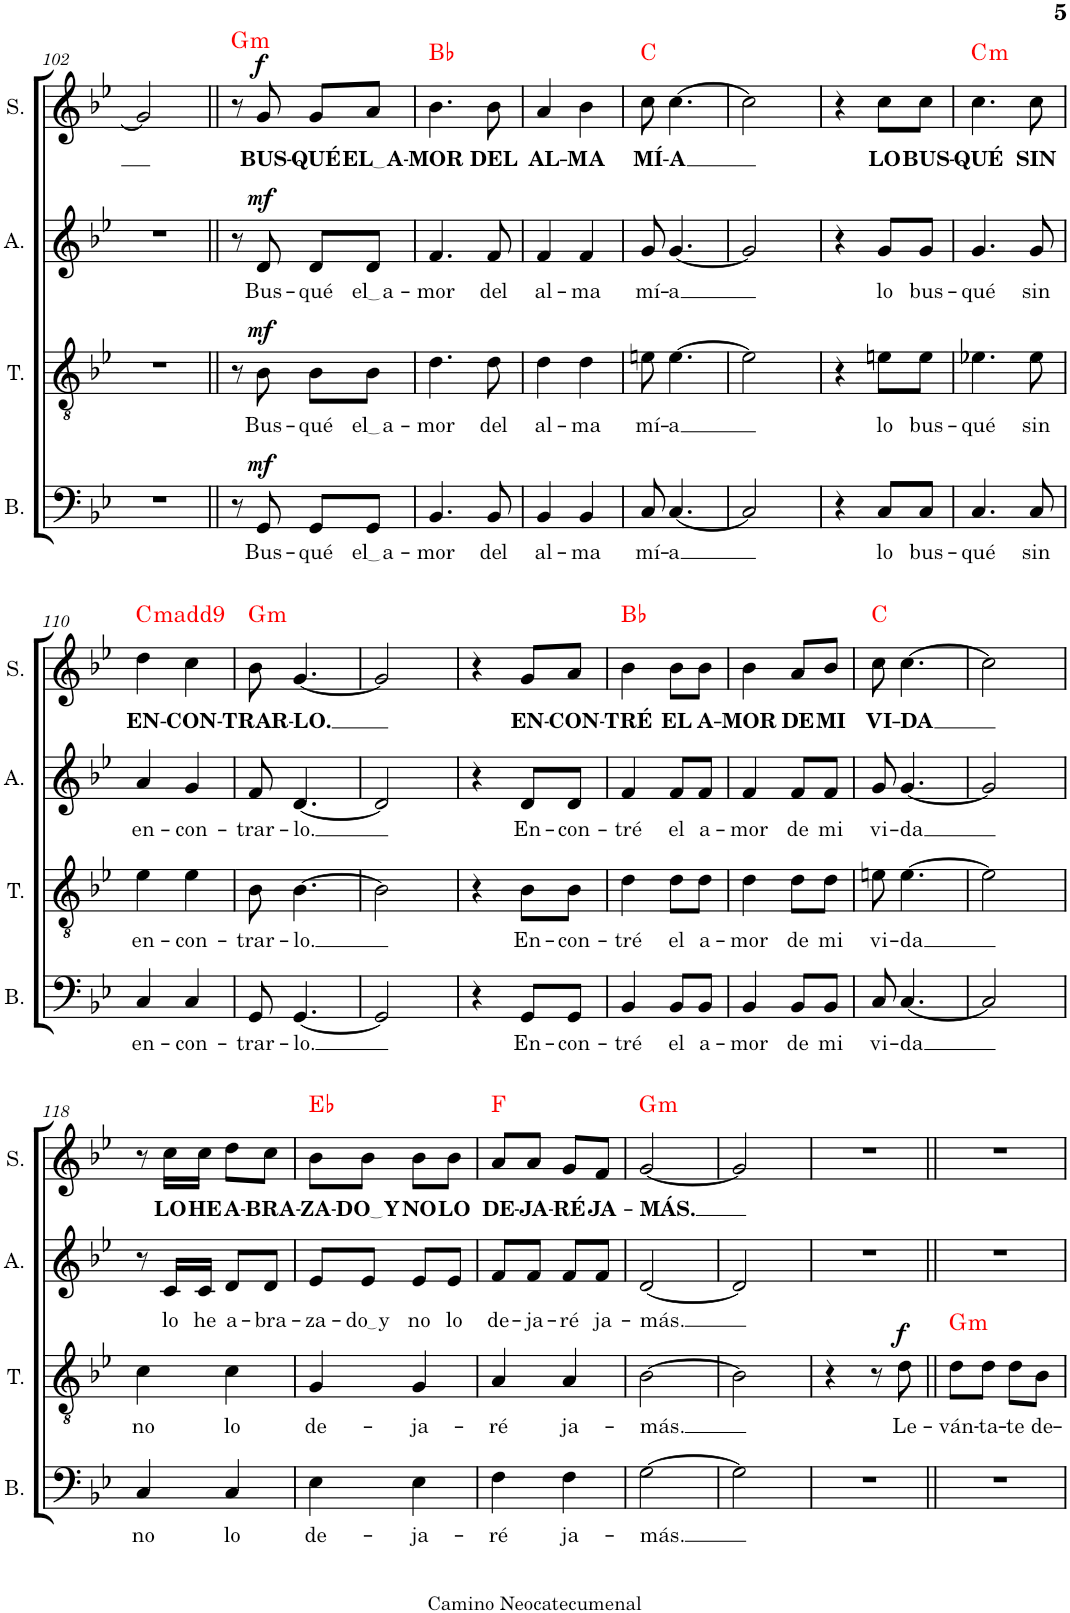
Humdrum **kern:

**kern	**text	**dynam	**harte	**kern	**kern	**text	**dynam	**kern	**text	**dynam	**kern	**text	**dynam	**harte	**kern	**text	**dynam	**kern	**text	**dynam	**kern	**text	**dynam	**harte
*part8	*part8	*part8	*part8	*part7	*part6	*part6	*part6	*part5	*part5	*part5	*part4	*part4	*part4	*part4	*part3	*part3	*part3	*part2	*part2	*part2	*part1	*part1	*part1	*part1
*staff8	*staff8	*staff8	*	*staff7	*staff6	*staff6	*staff6	*staff5	*staff5	*staff5	*staff4	*staff4	*staff4	*	*staff3	*staff3	*staff3	*staff2	*staff2	*staff2	*staff1	*staff1	*staff1	*
*I"Melodía	*	*	*	*I"Guitarra clásica	*I"Bajo	*	*	*I"Tenor	*	*	*I"Tenor	*	*	*	*I"Alto	*	*	*I"Soprano	*	*	*I"Soprano	*	*	*
*I'M.	*	*	*	*I'Guit.	*I'B.	*	*	*I'T.	*	*	*I'T.	*	*	*	*I'A.	*	*	*I'S.	*	*	*I'S.	*	*	*
!!LO:PB:g=z
*clefG2	*	*	*	*clefGv2	*clefF4	*	*	*clefGv2	*	*	*clefGv2	*	*	*	*clefG2	*	*	*clefG2	*	*	*clefG2	*	*	*
*	*	*	*	*	*	*	*	*Trd4c7	*	*	*	*	*	*	*	*	*	*	*	*	*	*	*	*
*k[b-e-]	*	*	*	*k[b-e-]	*k[b-e-]	*	*	*k[b-e-]	*	*	*k[b-e-]	*	*	*	*k[b-e-]	*	*	*k[b-e-]	*	*	*k[b-e-]	*	*	*
*M2/4	*	*	*	*M2/4	*M2/4	*	*	*M2/4	*	*	*M2/4	*	*	*	*M2/4	*	*	*M2/4	*	*	*M2/4	*	*	*
=102	=102	=102	=102	=102	=102	=102	=102	=102	=102	=102	=102	=102	=102	=102	=102	=102	=102	=102	=102	=102	=102	=102	=102	=102
2g]	.	.	.	8GG/ 8D/ 8G/ 8B-/ 8d/ 8g/L	2r	.	.	2r	.	.	2r	.	.	.	2r	.	.	2g]	.	.	2g/]	.	.	.
.	.	.	.	8GG/ 8D/ 8G/ 8B-/ 8d/ 8g/J	.	.	.	.	.	.	.	.	.	.	.	.	.	.	.	.	.	.	.	.
.	.	.	.	16GG/ 16D/ 16G/ 16B-/ 16d/ 16g/LL	.	.	.	.	.	.	.	.	.	.	.	.	.	.	.	.	.	.	.	.
.	.	.	.	16GG/ 16D/ 16G/ 16B-/ 16d/ 16g/J	.	.	.	.	.	.	.	.	.	.	.	.	.	.	.	.	.	.	.	.
.	.	.	.	16GG/ 16D/ 16G/ 16B-/ 16d/ 16g/L	.	.	.	.	.	.	.	.	.	.	.	.	.	.	.	.	.	.	.	.
.	.	.	.	16GG/ 16D/ 16G/ 16B-/ 16d/ 16g/JJ	.	.	.	.	.	.	.	.	.	.	.	.	.	.	.	.	.	.	.	.
=103||	=103||	=103||	=103||	=103||	=103||	=103||	=103||	=103||	=103||	=103||	=103||	=103||	=103||	=103||	=103||	=103||	=103||	=103||	=103||	=103||	=103||	=103||	=103||	=103||
!	!	!	!LO:H:kt=m	!	!	!	!	!	!	!	!	!	!	!	!	!	!	!	!	!	!	!	!	!LO:H:kt=m
8r	.	.	G:min	8GG/ 8D/ 8G/ 8B-/ 8d/ 8g/L	8r	.	.	8r	.	.	8r	.	.	.	8r	.	.	8r	.	.	8r	.	.	G:min
!	!	!LO:DY:b	!	!	!	!LO:LY:b	!LO:DY:a	!	!	!LO:DY:b	!	!LO:LY:b	!LO:DY:a	!	!	!LO:LY:b	!LO:DY:a	!	!	!LO:DY:b	!	!LO:LY:b	!LO:DY:a	!
8g	BUS-	f	.	8GG/ 8D/ 8G/ 8B-/ 8d/ 8g/J	8GG/	Bus-	mf	8B-	Bus-	mf	8B-\	Bus-	mf	.	8d/	Bus-	mf	8g	BUS-	f	8g/	BUS-	f	.
!	!	!	!	!	!	!LO:LY:b	!	!	!	!	!	!LO:LY:b	!	!	!	!LO:LY:b	!	!	!	!	!	!LO:LY:b	!	!
8g/L	-QUÉ	.	.	16GG/ 16D/ 16G/ 16B-/ 16d/ 16g/LL	8GG/L	-qué	.	8B-\L	-qué	.	8B-\L	-qué	.	.	8d/L	-qué	.	8g/L	-QUÉ	.	8g/L	-QUÉ	.	.
.	.	.	.	16GG/ 16D/ 16G/ 16B-/ 16d/ 16g/J	.	.	.	.	.	.	.	.	.	.	.	.	.	.	.	.	.	.	.	.
!	!	!	!	!	!	!LO:LY:b	!	!	!	!	!	!LO:LY:b	!	!	!	!LO:LY:b	!	!	!	!	!	!LO:LY:b	!	!
8a/J	EL A	.	.	16GG/ 16D/ 16G/ 16B-/ 16d/ 16g/L	8GG/J	el a	.	8B-\J	el a	.	8B-\J	el a	.	.	8d/J	el a	.	8a/J	EL A	.	8a/J	EL A	.	.
.	.	.	.	16GG/ 16D/ 16G/ 16B-/ 16d/ 16g/JJ	.	.	.	.	.	.	.	.	.	.	.	.	.	.	.	.	.	.	.	.
=104	=104	=104	=104	=104	=104	=104	=104	=104	=104	=104	=104	=104	=104	=104	=104	=104	=104	=104	=104	=104	=104	=104	=104	=104
!	!	!	!	!	!	!LO:LY:b	!	!	!	!	!	!LO:LY:b	!	!	!	!LO:LY:b	!	!	!	!	!	!LO:LY:b	!	!
4.b-	-MOR	.	Bb:maj	8BB-\ 8D\ 8F\ 8B-\ 8d\ 8b-\L	4.BB-/	-mor	.	4.d	-mor	.	4.d\	-mor	.	.	4.f/	-mor	.	4.b-	-MOR	.	4.b-\	-MOR	.	Bb:maj
.	.	.	.	8BB-\ 8D\ 8F\ 8B-\ 8d\ 8b-\J	.	.	.	.	.	.	.	.	.	.	.	.	.	.	.	.	.	.	.	.
.	.	.	.	16BB-\ 16D\ 16F\ 16B-\ 16d\ 16b-\LL	.	.	.	.	.	.	.	.	.	.	.	.	.	.	.	.	.	.	.	.
.	.	.	.	16BB-\ 16D\ 16F\ 16B-\ 16d\ 16b-\J	.	.	.	.	.	.	.	.	.	.	.	.	.	.	.	.	.	.	.	.
!	!	!	!	!	!	!LO:LY:b	!	!	!	!	!	!LO:LY:b	!	!	!	!LO:LY:b	!	!	!	!	!	!LO:LY:b	!	!
8b-	DEL	.	.	16BB-\ 16D\ 16F\ 16B-\ 16d\ 16b-\L	8BB-/	del	.	8d	del	.	8d\	del	.	.	8f/	del	.	8b-	DEL	.	8b-\	DEL	.	.
.	.	.	.	16BB-\ 16D\ 16F\ 16B-\ 16d\ 16b-\JJ	.	.	.	.	.	.	.	.	.	.	.	.	.	.	.	.	.	.	.	.
=105	=105	=105	=105	=105	=105	=105	=105	=105	=105	=105	=105	=105	=105	=105	=105	=105	=105	=105	=105	=105	=105	=105	=105	=105
!	!	!	!	!	!	!LO:LY:b	!	!	!	!	!	!LO:LY:b	!	!	!	!LO:LY:b	!	!	!	!	!	!LO:LY:b	!	!
4a	AL-	.	.	8BB-\ 8D\ 8F\ 8B-\ 8d\ 8b-\L	4BB-/	al-	.	4d	al-	.	4d\	al-	.	.	4f/	al-	.	4a	AL-	.	4a/	AL-	.	.
.	.	.	.	8BB-\ 8D\ 8F\ 8B-\ 8d\ 8b-\J	.	.	.	.	.	.	.	.	.	.	.	.	.	.	.	.	.	.	.	.
!	!	!	!	!	!	!LO:LY:b	!	!	!	!	!	!LO:LY:b	!	!	!	!LO:LY:b	!	!	!	!	!	!LO:LY:b	!	!
4b-	-MA	.	.	16BB-\ 16D\ 16F\ 16B-\ 16d\ 16b-\LL	4BB-/	-ma	.	4d	-ma	.	4d\	-ma	.	.	4f/	-ma	.	4b-	-MA	.	4b-\	-MA	.	.
.	.	.	.	16BB-\ 16D\ 16F\ 16B-\ 16d\ 16b-\J	.	.	.	.	.	.	.	.	.	.	.	.	.	.	.	.	.	.	.	.
.	.	.	.	16BB-\ 16D\ 16F\ 16B-\ 16d\ 16b-\L	.	.	.	.	.	.	.	.	.	.	.	.	.	.	.	.	.	.	.	.
.	.	.	.	16BB-\ 16D\ 16F\ 16B-\ 16d\ 16b-\JJ	.	.	.	.	.	.	.	.	.	.	.	.	.	.	.	.	.	.	.	.
=106	=106	=106	=106	=106	=106	=106	=106	=106	=106	=106	=106	=106	=106	=106	=106	=106	=106	=106	=106	=106	=106	=106	=106	=106
!	!	!	!	!	!	!LO:LY:b	!	!	!	!	!	!LO:LY:b	!	!	!	!LO:LY:b	!	!	!	!	!	!LO:LY:b	!	!
8cc	MÍ-	.	C:maj	8C/ 8G/ 8c/ 8en/ 8g/L	8C/	mí-	.	8en	mí-	.	8en\	mí-	.	.	8g/	mí-	.	8cc	MÍ-	.	8cc\	MÍ-	.	C:maj
!	!	!	!	!	!	!LO:LY:b	!	!	!	!	!	!LO:LY:b	!	!	!	!LO:LY:b	!	!	!	!	!	!LO:LY:b	!	!
[4.cc	-A	.	.	8C/ 8G/ 8c/ 8e/ 8g/J	[4.C/	-a	.	[4.e	-a	.	[4.e\	-a	.	.	[4.g/	-a	.	[4.cc	-A	.	[4.cc\	-A	.	.
.	.	.	.	16C/ 16G/ 16c/ 16e/ 16g/LL	.	.	.	.	.	.	.	.	.	.	.	.	.	.	.	.	.	.	.	.
.	.	.	.	16C/ 16G/ 16c/ 16e/ 16g/J	.	.	.	.	.	.	.	.	.	.	.	.	.	.	.	.	.	.	.	.
.	.	.	.	16C/ 16G/ 16c/ 16e/ 16g/L	.	.	.	.	.	.	.	.	.	.	.	.	.	.	.	.	.	.	.	.
.	.	.	.	16C/ 16G/ 16c/ 16e/ 16g/JJ	.	.	.	.	.	.	.	.	.	.	.	.	.	.	.	.	.	.	.	.
=107	=107	=107	=107	=107	=107	=107	=107	=107	=107	=107	=107	=107	=107	=107	=107	=107	=107	=107	=107	=107	=107	=107	=107	=107
2cc]	.	.	.	8C/ 8G/ 8c/ 8en/ 8g/L	2C/]	.	.	2e]	.	.	2e\]	.	.	.	2g/]	.	.	2cc]	.	.	2cc\]	.	.	.
.	.	.	.	8C/ 8G/ 8c/ 8e/ 8g/J	.	.	.	.	.	.	.	.	.	.	.	.	.	.	.	.	.	.	.	.
.	.	.	.	16C/ 16G/ 16c/ 16e/ 16g/LL	.	.	.	.	.	.	.	.	.	.	.	.	.	.	.	.	.	.	.	.
.	.	.	.	16C/ 16G/ 16c/ 16e/ 16g/J	.	.	.	.	.	.	.	.	.	.	.	.	.	.	.	.	.	.	.	.
.	.	.	.	16C/ 16G/ 16c/ 16e/ 16g/L	.	.	.	.	.	.	.	.	.	.	.	.	.	.	.	.	.	.	.	.
.	.	.	.	16C/ 16G/ 16c/ 16e/ 16g/JJ	.	.	.	.	.	.	.	.	.	.	.	.	.	.	.	.	.	.	.	.
=108	=108	=108	=108	=108	=108	=108	=108	=108	=108	=108	=108	=108	=108	=108	=108	=108	=108	=108	=108	=108	=108	=108	=108	=108
4r	.	.	.	8C/ 8G/ 8c/ 8en/ 8g/L	4r	.	.	4r	.	.	4r	.	.	.	4r	.	.	4r	.	.	4r	.	.	.
.	.	.	.	8C/ 8G/ 8c/ 8e/ 8g/J	.	.	.	.	.	.	.	.	.	.	.	.	.	.	.	.	.	.	.	.
!	!	!	!	!	!	!LO:LY:b	!	!	!	!	!	!LO:LY:b	!	!	!	!LO:LY:b	!	!	!	!	!	!LO:LY:b	!	!
8cc\L	LO	.	.	16C/ 16G/ 16c/ 16e/ 16g/LL	8C/L	lo	.	8en\L	lo	.	8en\L	lo	.	.	8g/L	lo	.	8cc\L	LO	.	8cc\L	LO	.	.
.	.	.	.	16C/ 16G/ 16c/ 16e/ 16g/J	.	.	.	.	.	.	.	.	.	.	.	.	.	.	.	.	.	.	.	.
!	!	!	!	!	!	!LO:LY:b	!	!	!	!	!	!LO:LY:b	!	!	!	!LO:LY:b	!	!	!	!	!	!LO:LY:b	!	!
8cc\J	BUS-	.	.	16C/ 16G/ 16c/ 16e/ 16g/L	8C/J	bus-	.	8e\J	bus-	.	8e\J	bus-	.	.	8g/J	bus-	.	8cc\J	BUS-	.	8cc\J	BUS-	.	.
.	.	.	.	16C/ 16G/ 16c/ 16e/ 16g/JJ	.	.	.	.	.	.	.	.	.	.	.	.	.	.	.	.	.	.	.	.
=109	=109	=109	=109	=109	=109	=109	=109	=109	=109	=109	=109	=109	=109	=109	=109	=109	=109	=109	=109	=109	=109	=109	=109	=109
!	!	!	!LO:H:kt=m	!	!	!LO:LY:b	!	!	!	!	!	!LO:LY:b	!	!	!	!LO:LY:b	!	!	!	!	!	!LO:LY:b	!	!LO:H:kt=m
4.cc	-QUÉ	.	C:min	8C/ 8G/ 8c/ 8e-/ 8g/L	4.C/	-qué	.	4.e-X	-qué	.	4.e-X\	-qué	.	.	4.g/	-qué	.	4.cc	-QUÉ	.	4.cc\	-QUÉ	.	C:min
.	.	.	.	8C/ 8G/ 8c/ 8e-/ 8g/J	.	.	.	.	.	.	.	.	.	.	.	.	.	.	.	.	.	.	.	.
.	.	.	.	16C/ 16G/ 16c/ 16e-/ 16g/LL	.	.	.	.	.	.	.	.	.	.	.	.	.	.	.	.	.	.	.	.
.	.	.	.	16C/ 16G/ 16c/ 16e-/ 16g/J	.	.	.	.	.	.	.	.	.	.	.	.	.	.	.	.	.	.	.	.
!	!	!	!	!	!	!LO:LY:b	!	!	!	!	!	!LO:LY:b	!	!	!	!LO:LY:b	!	!	!	!	!	!LO:LY:b	!	!
8cc	SIN	.	.	16C/ 16G/ 16c/ 16e-/ 16g/L	8C/	sin	.	8e-	sin	.	8e-\	sin	.	.	8g/	sin	.	8cc	SIN	.	8cc\	SIN	.	.
.	.	.	.	16C/ 16G/ 16c/ 16e-/ 16g/JJ	.	.	.	.	.	.	.	.	.	.	.	.	.	.	.	.	.	.	.	.
!!LO:LB:g=z
=110	=110	=110	=110	=110	=110	=110	=110	=110	=110	=110	=110	=110	=110	=110	=110	=110	=110	=110	=110	=110	=110	=110	=110	=110
!	!	!	!LO:H:kt=m	!	!	!LO:LY:b	!	!	!	!	!	!LO:LY:b	!	!	!	!LO:LY:b	!	!	!	!	!	!LO:LY:b	!	!LO:H:kt=m
4dd	EN-	.	C:min(9)	8C/ 8G/ 8c/ 8e-/ 8g/L	4C/	en-	.	4e-	en-	.	4e-\	en-	.	.	4a/	en-	.	4dd	EN-	.	4dd\	EN-	.	C:min(9)
.	.	.	.	8C/ 8G/ 8c/ 8e-/ 8g/J	.	.	.	.	.	.	.	.	.	.	.	.	.	.	.	.	.	.	.	.
!	!	!	!	!	!	!LO:LY:b	!	!	!	!	!	!LO:LY:b	!	!	!	!LO:LY:b	!	!	!	!	!	!LO:LY:b	!	!
4cc	-CON-	.	.	16C/ 16G/ 16c/ 16e-/ 16g/LL	4C/	-con-	.	4e-	-con-	.	4e-\	-con-	.	.	4g/	-con-	.	4cc	-CON-	.	4cc\	-CON-	.	.
.	.	.	.	16C/ 16G/ 16c/ 16e-/ 16g/J	.	.	.	.	.	.	.	.	.	.	.	.	.	.	.	.	.	.	.	.
.	.	.	.	16C/ 16G/ 16c/ 16e-/ 16g/L	.	.	.	.	.	.	.	.	.	.	.	.	.	.	.	.	.	.	.	.
.	.	.	.	16C/ 16G/ 16c/ 16e-/ 16g/JJ	.	.	.	.	.	.	.	.	.	.	.	.	.	.	.	.	.	.	.	.
=111	=111	=111	=111	=111	=111	=111	=111	=111	=111	=111	=111	=111	=111	=111	=111	=111	=111	=111	=111	=111	=111	=111	=111	=111
!	!	!	!LO:H:kt=m	!	!	!LO:LY:b	!	!	!	!	!	!LO:LY:b	!	!	!	!LO:LY:b	!	!	!	!	!	!LO:LY:b	!	!LO:H:kt=m
8b-	-TRAR-	.	G:min	8GG/ 8D/ 8G/ 8B-/ 8d/ 8g/L	8GG/	-trar-	.	8B-	-trar-	.	8B-\	-trar-	.	.	8f/	-trar-	.	8b-	-TRAR-	.	8b-\	-TRAR-	.	G:min
!	!	!	!	!	!	!LO:LY:b	!	!	!	!	!	!LO:LY:b	!	!	!	!LO:LY:b	!	!	!	!	!	!LO:LY:b	!	!
[4.g	-LO.	.	.	8GG/ 8D/ 8G/ 8B-/ 8d/ 8g/J	[4.GG/	-lo.	.	[4.B-	-lo.	.	[4.B-\	-lo.	.	.	[4.d/	-lo.	.	[4.g	-LO.	.	[4.g/	-LO.	.	.
.	.	.	.	16GG/ 16D/ 16G/ 16B-/ 16d/ 16g/LL	.	.	.	.	.	.	.	.	.	.	.	.	.	.	.	.	.	.	.	.
.	.	.	.	16GG/ 16D/ 16G/ 16B-/ 16d/ 16g/J	.	.	.	.	.	.	.	.	.	.	.	.	.	.	.	.	.	.	.	.
.	.	.	.	16GG/ 16D/ 16G/ 16B-/ 16d/ 16g/L	.	.	.	.	.	.	.	.	.	.	.	.	.	.	.	.	.	.	.	.
.	.	.	.	16GG/ 16D/ 16G/ 16B-/ 16d/ 16g/JJ	.	.	.	.	.	.	.	.	.	.	.	.	.	.	.	.	.	.	.	.
=112	=112	=112	=112	=112	=112	=112	=112	=112	=112	=112	=112	=112	=112	=112	=112	=112	=112	=112	=112	=112	=112	=112	=112	=112
2g]	.	.	.	8GG/ 8D/ 8G/ 8B-/ 8d/ 8g/L	2GG/]	.	.	2B-]	.	.	2B-\]	.	.	.	2d/]	.	.	2g]	.	.	2g/]	.	.	.
.	.	.	.	8GG/ 8D/ 8G/ 8B-/ 8d/ 8g/J	.	.	.	.	.	.	.	.	.	.	.	.	.	.	.	.	.	.	.	.
.	.	.	.	16GG/ 16D/ 16G/ 16B-/ 16d/ 16g/LL	.	.	.	.	.	.	.	.	.	.	.	.	.	.	.	.	.	.	.	.
.	.	.	.	16GG/ 16D/ 16G/ 16B-/ 16d/ 16g/J	.	.	.	.	.	.	.	.	.	.	.	.	.	.	.	.	.	.	.	.
.	.	.	.	16GG/ 16D/ 16G/ 16B-/ 16d/ 16g/L	.	.	.	.	.	.	.	.	.	.	.	.	.	.	.	.	.	.	.	.
.	.	.	.	16GG/ 16D/ 16G/ 16B-/ 16d/ 16g/JJ	.	.	.	.	.	.	.	.	.	.	.	.	.	.	.	.	.	.	.	.
=113	=113	=113	=113	=113	=113	=113	=113	=113	=113	=113	=113	=113	=113	=113	=113	=113	=113	=113	=113	=113	=113	=113	=113	=113
4r	.	.	.	8GG/ 8D/ 8G/ 8B-/ 8d/ 8g/L	4r	.	.	4r	.	.	4r	.	.	.	4r	.	.	4r	.	.	4r	.	.	.
.	.	.	.	8GG/ 8D/ 8G/ 8B-/ 8d/ 8g/J	.	.	.	.	.	.	.	.	.	.	.	.	.	.	.	.	.	.	.	.
!	!	!	!	!	!	!LO:LY:b	!	!	!	!	!	!LO:LY:b	!	!	!	!LO:LY:b	!	!	!	!	!	!LO:LY:b	!	!
8g/L	EN-	.	.	16GG/ 16D/ 16G/ 16B-/ 16d/ 16g/LL	8GG/L	En-	.	8B-\L	En-	.	8B-\L	En-	.	.	8d/L	En-	.	8g/L	EN-	.	8g/L	EN-	.	.
.	.	.	.	16GG/ 16D/ 16G/ 16B-/ 16d/ 16g/J	.	.	.	.	.	.	.	.	.	.	.	.	.	.	.	.	.	.	.	.
!	!	!	!	!	!	!LO:LY:b	!	!	!	!	!	!LO:LY:b	!	!	!	!LO:LY:b	!	!	!	!	!	!LO:LY:b	!	!
8a/J	-CON-	.	.	16GG/ 16D/ 16G/ 16B-/ 16d/ 16g/L	8GG/J	-con-	.	8B-\J	-con-	.	8B-\J	-con-	.	.	8d/J	-con-	.	8a/J	-CON-	.	8a/J	-CON-	.	.
.	.	.	.	16GG/ 16D/ 16G/ 16B-/ 16d/ 16g/JJ	.	.	.	.	.	.	.	.	.	.	.	.	.	.	.	.	.	.	.	.
=114	=114	=114	=114	=114	=114	=114	=114	=114	=114	=114	=114	=114	=114	=114	=114	=114	=114	=114	=114	=114	=114	=114	=114	=114
!	!	!	!	!	!	!LO:LY:b	!	!	!	!	!	!LO:LY:b	!	!	!	!LO:LY:b	!	!	!	!	!	!LO:LY:b	!	!
4b-	-TRÉ	.	Bb:maj	8BB-\ 8D\ 8F\ 8B-\ 8d\ 8b-\L	4BB-/	-tré	.	4d	-tré	.	4d\	-tré	.	.	4f/	-tré	.	4b-	-TRÉ	.	4b-\	-TRÉ	.	Bb:maj
.	.	.	.	8BB-\ 8D\ 8F\ 8B-\ 8d\ 8b-\J	.	.	.	.	.	.	.	.	.	.	.	.	.	.	.	.	.	.	.	.
!	!	!	!	!	!	!LO:LY:b	!	!	!	!	!	!LO:LY:b	!	!	!	!LO:LY:b	!	!	!	!	!	!LO:LY:b	!	!
8b-\L	EL	.	.	16BB-\ 16D\ 16F\ 16B-\ 16d\ 16b-\LL	8BB-/L	el	.	8d\L	el	.	8d\L	el	.	.	8f/L	el	.	8b-\L	EL	.	8b-\L	EL	.	.
.	.	.	.	16BB-\ 16D\ 16F\ 16B-\ 16d\ 16b-\J	.	.	.	.	.	.	.	.	.	.	.	.	.	.	.	.	.	.	.	.
!	!	!	!	!	!	!LO:LY:b	!	!	!	!	!	!LO:LY:b	!	!	!	!LO:LY:b	!	!	!	!	!	!LO:LY:b	!	!
8b-\J	A-	.	.	16BB-\ 16D\ 16F\ 16B-\ 16d\ 16b-\L	8BB-/J	a-	.	8d\J	a-	.	8d\J	a-	.	.	8f/J	a-	.	8b-\J	A-	.	8b-\J	A-	.	.
.	.	.	.	16BB-\ 16D\ 16F\ 16B-\ 16d\ 16b-\JJ	.	.	.	.	.	.	.	.	.	.	.	.	.	.	.	.	.	.	.	.
=115	=115	=115	=115	=115	=115	=115	=115	=115	=115	=115	=115	=115	=115	=115	=115	=115	=115	=115	=115	=115	=115	=115	=115	=115
!	!	!	!	!	!	!LO:LY:b	!	!	!	!	!	!LO:LY:b	!	!	!	!LO:LY:b	!	!	!	!	!	!LO:LY:b	!	!
4b-	-MOR	.	.	8BB-\ 8D\ 8F\ 8B-\ 8d\ 8b-\L	4BB-/	-mor	.	4d	-mor	.	4d\	-mor	.	.	4f/	-mor	.	4b-	-MOR	.	4b-\	-MOR	.	.
.	.	.	.	8BB-\ 8D\ 8F\ 8B-\ 8d\ 8b-\J	.	.	.	.	.	.	.	.	.	.	.	.	.	.	.	.	.	.	.	.
!	!	!	!	!	!	!LO:LY:b	!	!	!	!	!	!LO:LY:b	!	!	!	!LO:LY:b	!	!	!	!	!	!LO:LY:b	!	!
8a/L	DE	.	.	16BB-\ 16D\ 16F\ 16B-\ 16d\ 16b-\LL	8BB-/L	de	.	8d\L	de	.	8d\L	de	.	.	8f/L	de	.	8a/L	DE	.	8a/L	DE	.	.
.	.	.	.	16BB-\ 16D\ 16F\ 16B-\ 16d\ 16b-\J	.	.	.	.	.	.	.	.	.	.	.	.	.	.	.	.	.	.	.	.
!	!	!	!	!	!	!LO:LY:b	!	!	!	!	!	!LO:LY:b	!	!	!	!LO:LY:b	!	!	!	!	!	!LO:LY:b	!	!
8b-/J	MI	.	.	16BB-\ 16D\ 16F\ 16B-\ 16d\ 16b-\L	8BB-/J	mi	.	8d\J	mi	.	8d\J	mi	.	.	8f/J	mi	.	8b-/J	MI	.	8b-/J	MI	.	.
.	.	.	.	16BB-\ 16D\ 16F\ 16B-\ 16d\ 16b-\JJ	.	.	.	.	.	.	.	.	.	.	.	.	.	.	.	.	.	.	.	.
=116	=116	=116	=116	=116	=116	=116	=116	=116	=116	=116	=116	=116	=116	=116	=116	=116	=116	=116	=116	=116	=116	=116	=116	=116
!	!	!	!	!	!	!LO:LY:b	!	!	!	!	!	!LO:LY:b	!	!	!	!LO:LY:b	!	!	!	!	!	!LO:LY:b	!	!
8cc	VI-	.	C:maj	8C/ 8G/ 8c/ 8en/ 8g/L	8C/	vi-	.	8en	vi-	.	8en\	vi-	.	.	8g/	vi-	.	8cc	VI-	.	8cc\	VI-	.	C:maj
!	!	!	!	!	!	!LO:LY:b	!	!	!	!	!	!LO:LY:b	!	!	!	!LO:LY:b	!	!	!	!	!	!LO:LY:b	!	!
[4.cc	-DA	.	.	8C/ 8G/ 8c/ 8e/ 8g/J	[4.C/	-da	.	[4.e	-da	.	[4.e\	-da	.	.	[4.g/	-da	.	[4.cc	-DA	.	[4.cc\	-DA	.	.
.	.	.	.	16C/ 16G/ 16c/ 16e/ 16g/LL	.	.	.	.	.	.	.	.	.	.	.	.	.	.	.	.	.	.	.	.
.	.	.	.	16C/ 16G/ 16c/ 16e/ 16g/J	.	.	.	.	.	.	.	.	.	.	.	.	.	.	.	.	.	.	.	.
.	.	.	.	16C/ 16G/ 16c/ 16e/ 16g/L	.	.	.	.	.	.	.	.	.	.	.	.	.	.	.	.	.	.	.	.
.	.	.	.	16C/ 16G/ 16c/ 16e/ 16g/JJ	.	.	.	.	.	.	.	.	.	.	.	.	.	.	.	.	.	.	.	.
=117	=117	=117	=117	=117	=117	=117	=117	=117	=117	=117	=117	=117	=117	=117	=117	=117	=117	=117	=117	=117	=117	=117	=117	=117
2cc]	.	.	.	8C/ 8G/ 8c/ 8en/ 8g/L	2C/]	.	.	2e]	.	.	2e\]	.	.	.	2g/]	.	.	2cc]	.	.	2cc\]	.	.	.
.	.	.	.	8C/ 8G/ 8c/ 8e/ 8g/J	.	.	.	.	.	.	.	.	.	.	.	.	.	.	.	.	.	.	.	.
.	.	.	.	16C/ 16G/ 16c/ 16e/ 16g/LL	.	.	.	.	.	.	.	.	.	.	.	.	.	.	.	.	.	.	.	.
.	.	.	.	16C/ 16G/ 16c/ 16e/ 16g/J	.	.	.	.	.	.	.	.	.	.	.	.	.	.	.	.	.	.	.	.
.	.	.	.	16C/ 16G/ 16c/ 16e/ 16g/L	.	.	.	.	.	.	.	.	.	.	.	.	.	.	.	.	.	.	.	.
.	.	.	.	16C/ 16G/ 16c/ 16e/ 16g/JJ	.	.	.	.	.	.	.	.	.	.	.	.	.	.	.	.	.	.	.	.
!!LO:LB:g=z
=118	=118	=118	=118	=118	=118	=118	=118	=118	=118	=118	=118	=118	=118	=118	=118	=118	=118	=118	=118	=118	=118	=118	=118	=118
!	!	!	!	!	!	!LO:LY:b	!	!	!	!	!	!LO:LY:b	!	!	!	!	!	!	!	!	!	!	!	!
8r	.	.	.	8C/ 8G/ 8c/ 8en/ 8g/L	4C/	no	.	4c	no	.	4c\	no	.	.	8r	.	.	8r	.	.	8r	.	.	.
!	!	!	!	!	!	!	!	!	!	!	!	!	!	!	!	!LO:LY:b	!	!	!	!	!	!LO:LY:b	!	!
16cc\LL	LO	.	.	8C/ 8G/ 8c/ 8e/ 8g/J	.	.	.	.	.	.	.	.	.	.	16c/LL	lo	.	16cc\LL	LO	.	16cc\LL	LO	.	.
!	!	!	!	!	!	!	!	!	!	!	!	!	!	!	!	!LO:LY:b	!	!	!	!	!	!LO:LY:b	!	!
16cc\JJ	HE	.	.	.	.	.	.	.	.	.	.	.	.	.	16c/JJ	he	.	16cc\JJ	HE	.	16cc\JJ	HE	.	.
!	!	!	!	!	!	!LO:LY:b	!	!	!	!	!	!LO:LY:b	!	!	!	!LO:LY:b	!	!	!	!	!	!LO:LY:b	!	!
8dd\L	A-	.	.	16C/ 16G/ 16c/ 16e/ 16g/LL	4C/	lo	.	4c	lo	.	4c\	lo	.	.	8d/L	a-	.	8dd\L	A-	.	8dd\L	A-	.	.
.	.	.	.	16C/ 16G/ 16c/ 16e/ 16g/J	.	.	.	.	.	.	.	.	.	.	.	.	.	.	.	.	.	.	.	.
!	!	!	!	!	!	!	!	!	!	!	!	!	!	!	!	!LO:LY:b	!	!	!	!	!	!LO:LY:b	!	!
8cc\J	-BRA-	.	.	16C/ 16G/ 16c/ 16e/ 16g/L	.	.	.	.	.	.	.	.	.	.	8d/J	-bra-	.	8cc\J	-BRA-	.	8cc\J	-BRA-	.	.
.	.	.	.	16C/ 16G/ 16c/ 16e/ 16g/JJ	.	.	.	.	.	.	.	.	.	.	.	.	.	.	.	.	.	.	.	.
=119	=119	=119	=119	=119	=119	=119	=119	=119	=119	=119	=119	=119	=119	=119	=119	=119	=119	=119	=119	=119	=119	=119	=119	=119
!	!	!	!	!	!	!LO:LY:b	!	!	!	!	!	!LO:LY:b	!	!	!	!LO:LY:b	!	!	!	!	!	!LO:LY:b	!	!
8b-\L	-ZA-	.	Eb:maj	8BB-/ 8E-/ 8G/ 8B-/ 8e-/ 8g/L	4E-\	de-	.	4G	de-	.	4G/	de-	.	.	8e-/L	-za-	.	8b-\L	-ZA-	.	8b-\L	-ZA-	.	Eb:maj
!	!	!	!	!	!	!	!	!	!	!	!	!	!	!	!	!LO:LY:b	!	!	!	!	!	!LO:LY:b	!	!
8b-\J	DO Y	.	.	8BB-/ 8E-/ 8G/ 8B-/ 8e-/ 8g/J	.	.	.	.	.	.	.	.	.	.	8e-/J	do y	.	8b-\J	DO Y	.	8b-\J	DO Y	.	.
!	!	!	!	!	!	!LO:LY:b	!	!	!	!	!	!LO:LY:b	!	!	!	!LO:LY:b	!	!	!	!	!	!LO:LY:b	!	!
8b-\L	NO	.	.	16BB-/ 16E-/ 16G/ 16B-/ 16e-/ 16g/LL	4E-\	-ja-	.	4G	-ja-	.	4G/	-ja-	.	.	8e-/L	no	.	8b-\L	NO	.	8b-\L	NO	.	.
.	.	.	.	16BB-/ 16E-/ 16G/ 16B-/ 16e-/ 16g/J	.	.	.	.	.	.	.	.	.	.	.	.	.	.	.	.	.	.	.	.
!	!	!	!	!	!	!	!	!	!	!	!	!	!	!	!	!LO:LY:b	!	!	!	!	!	!LO:LY:b	!	!
8b-\J	LO	.	.	16BB-/ 16E-/ 16G/ 16B-/ 16e-/ 16g/L	.	.	.	.	.	.	.	.	.	.	8e-/J	lo	.	8b-\J	LO	.	8b-\J	LO	.	.
.	.	.	.	16BB-/ 16E-/ 16G/ 16B-/ 16e-/ 16g/JJ	.	.	.	.	.	.	.	.	.	.	.	.	.	.	.	.	.	.	.	.
=120	=120	=120	=120	=120	=120	=120	=120	=120	=120	=120	=120	=120	=120	=120	=120	=120	=120	=120	=120	=120	=120	=120	=120	=120
!	!	!	!	!	!	!LO:LY:b	!	!	!	!	!	!LO:LY:b	!	!	!	!LO:LY:b	!	!	!	!	!	!LO:LY:b	!	!
8a/L	DE-	.	F:maj	8F\ 8c\ 8f\ 8a\L	4F\	-ré	.	4A	-ré	.	4A/	-ré	.	.	8f/L	de-	.	8a/L	DE-	.	8a/L	DE-	.	F:maj
!	!	!	!	!	!	!	!	!	!	!	!	!	!	!	!	!LO:LY:b	!	!	!	!	!	!LO:LY:b	!	!
8a/J	-JA-	.	.	8F\ 8c\ 8f\ 8a\J	.	.	.	.	.	.	.	.	.	.	8f/J	-ja-	.	8a/J	-JA-	.	8a/J	-JA-	.	.
!	!	!	!	!	!	!LO:LY:b	!	!	!	!	!	!LO:LY:b	!	!	!	!LO:LY:b	!	!	!	!	!	!LO:LY:b	!	!
8g/L	-RÉ	.	.	16F\ 16c\ 16f\ 16a\LL	4F\	ja-	.	4A	ja-	.	4A/	ja-	.	.	8f/L	-ré	.	8g/L	-RÉ	.	8g/L	-RÉ	.	.
.	.	.	.	16F\ 16c\ 16f\ 16a\J	.	.	.	.	.	.	.	.	.	.	.	.	.	.	.	.	.	.	.	.
!	!	!	!	!	!	!	!	!	!	!	!	!	!	!	!	!LO:LY:b	!	!	!	!	!	!LO:LY:b	!	!
8f/J	JA-	.	.	16F\ 16c\ 16f\ 16a\L	.	.	.	.	.	.	.	.	.	.	8f/J	ja-	.	8f/J	JA-	.	8f/J	JA-	.	.
.	.	.	.	16F\ 16c\ 16f\ 16a\JJ	.	.	.	.	.	.	.	.	.	.	.	.	.	.	.	.	.	.	.	.
=121	=121	=121	=121	=121	=121	=121	=121	=121	=121	=121	=121	=121	=121	=121	=121	=121	=121	=121	=121	=121	=121	=121	=121	=121
!	!	!	!LO:H:kt=m	!	!	!LO:LY:b	!	!	!	!	!	!LO:LY:b	!	!	!	!LO:LY:b	!	!	!	!	!	!LO:LY:b	!	!LO:H:kt=m
[2g	-MÁS.	.	G:min	8GG/ 8D/ 8G/ 8B-/ 8d/ 8g/L	[2G\	-más.	.	[2B-	-más.	.	[2B-\	-más.	.	.	[2d/	-más.	.	[2g	-MÁS.	.	[2g/	-MÁS.	.	G:min
.	.	.	.	8GG/ 8D/ 8G/ 8B-/ 8d/ 8g/J	.	.	.	.	.	.	.	.	.	.	.	.	.	.	.	.	.	.	.	.
.	.	.	.	16GG/ 16D/ 16G/ 16B-/ 16d/ 16g/LL	.	.	.	.	.	.	.	.	.	.	.	.	.	.	.	.	.	.	.	.
.	.	.	.	16GG/ 16D/ 16G/ 16B-/ 16d/ 16g/J	.	.	.	.	.	.	.	.	.	.	.	.	.	.	.	.	.	.	.	.
.	.	.	.	16GG/ 16D/ 16G/ 16B-/ 16d/ 16g/L	.	.	.	.	.	.	.	.	.	.	.	.	.	.	.	.	.	.	.	.
.	.	.	.	16GG/ 16D/ 16G/ 16B-/ 16d/ 16g/JJ	.	.	.	.	.	.	.	.	.	.	.	.	.	.	.	.	.	.	.	.
=122	=122	=122	=122	=122	=122	=122	=122	=122	=122	=122	=122	=122	=122	=122	=122	=122	=122	=122	=122	=122	=122	=122	=122	=122
2g]	.	.	.	8GG/ 8D/ 8G/ 8B-/ 8d/ 8g/L	2G\]	.	.	2B-]	.	.	2B-\]	.	.	.	2d/]	.	.	2g]	.	.	2g/]	.	.	.
.	.	.	.	8GG/ 8D/ 8G/ 8B-/ 8d/ 8g/J	.	.	.	.	.	.	.	.	.	.	.	.	.	.	.	.	.	.	.	.
.	.	.	.	16GG/ 16D/ 16G/ 16B-/ 16d/ 16g/LL	.	.	.	.	.	.	.	.	.	.	.	.	.	.	.	.	.	.	.	.
.	.	.	.	16GG/ 16D/ 16G/ 16B-/ 16d/ 16g/J	.	.	.	.	.	.	.	.	.	.	.	.	.	.	.	.	.	.	.	.
.	.	.	.	16GG/ 16D/ 16G/ 16B-/ 16d/ 16g/L	.	.	.	.	.	.	.	.	.	.	.	.	.	.	.	.	.	.	.	.
.	.	.	.	16GG/ 16D/ 16G/ 16B-/ 16d/ 16g/JJ	.	.	.	.	.	.	.	.	.	.	.	.	.	.	.	.	.	.	.	.
=123	=123	=123	=123	=123	=123	=123	=123	=123	=123	=123	=123	=123	=123	=123	=123	=123	=123	=123	=123	=123	=123	=123	=123	=123
4r	.	.	.	8GG/ 8D/ 8G/ 8B-/ 8d/ 8g/L	2r	.	.	4r	.	.	4r	.	.	.	2r	.	.	2r	.	.	2r	.	.	.
.	.	.	.	8GG/ 8D/ 8G/ 8B-/ 8d/ 8g/J	.	.	.	.	.	.	.	.	.	.	.	.	.	.	.	.	.	.	.	.
8r	.	.	.	16GG/ 16D/ 16G/ 16B-/ 16d/ 16g/LL	.	.	.	8r	.	.	8r	.	.	.	.	.	.	.	.	.	.	.	.	.
.	.	.	.	16GG/ 16D/ 16G/ 16B-/ 16d/ 16g/J	.	.	.	.	.	.	.	.	.	.	.	.	.	.	.	.	.	.	.	.
!	!	!LO:DY:b	!	!	!	!	!	!	!	!LO:DY:b	!	!LO:LY:b	!LO:DY:a	!	!	!	!	!	!	!	!	!	!	!
8dd	Le-	f	.	16GG/ 16D/ 16G/ 16B-/ 16d/ 16g/L	.	.	.	8d	Le-	f	8d\	Le-	f	.	.	.	.	.	.	.	.	.	.	.
.	.	.	.	16GG/ 16D/ 16G/ 16B-/ 16d/ 16g/JJ	.	.	.	.	.	.	.	.	.	.	.	.	.	.	.	.	.	.	.	.
=124||	=124||	=124||	=124||	=124||	=124||	=124||	=124||	=124||	=124||	=124||	=124||	=124||	=124||	=124||	=124||	=124||	=124||	=124||	=124||	=124||	=124||	=124||	=124||	=124||
!	!	!	!	!	!	!	!	!LO:TX:a:t=Solista	!	!	!	!	!	!	!	!	!	!	!	!	!	!	!	!
!LO:TX:a:t=Solista	!	!	!	!	!	!	!	!	!	!	!	!	!	!	!	!	!	!	!	!	!	!	!	!
!	!	!	!LO:H:kt=m	!	!	!	!	!	!	!	!	!LO:LY:b	!	!LO:H:kt=m	!	!	!	!	!	!	!	!	!	!
8dd\L	-ván-	.	G:min	8GG/ 8D/ 8G/ 8B-/ 8d/ 8g/L	2r	.	.	8d\L	-ván-	.	8d\L	-ván-	.	G:min	2r	.	.	2r	.	.	2r	.	.	.
!	!	!	!	!	!	!	!	!	!	!	!	!LO:LY:b	!	!	!	!	!	!	!	!	!	!	!	!
8dd\J	-ta-	.	.	8GG/ 8D/ 8G/ 8B-/ 8d/ 8g/J	.	.	.	8d\J	-ta-	.	8d\J	-ta-	.	.	.	.	.	.	.	.	.	.	.	.
!	!	!	!	!	!	!	!	!	!	!	!	!LO:LY:b	!	!	!	!	!	!	!	!	!	!	!	!
8dd\L	-te	.	.	16GG/ 16D/ 16G/ 16B-/ 16d/ 16g/LL	.	.	.	8d\L	-te	.	8d\L	-te	.	.	.	.	.	.	.	.	.	.	.	.
.	.	.	.	16GG/ 16D/ 16G/ 16B-/ 16d/ 16g/J	.	.	.	.	.	.	.	.	.	.	.	.	.	.	.	.	.	.	.	.
!	!	!	!	!	!	!	!	!	!	!	!	!LO:LY:b	!	!	!	!	!	!	!	!	!	!	!	!
8b-\J	de-	.	.	16GG/ 16D/ 16G/ 16B-/ 16d/ 16g/L	.	.	.	8B-\J	de-	.	8B-\J	de-	.	.	.	.	.	.	.	.	.	.	.	.
.	.	.	.	16GG/ 16D/ 16G/ 16B-/ 16d/ 16g/JJ	.	.	.	.	.	.	.	.	.	.	.	.	.	.	.	.	.	.	.	.
=	=	=	=	=	=	=	=	=	=	=	=	=	=	=	=	=	=	=	=	=	=	=	=	=
*-	*-	*-	*-	*-	*-	*-	*-	*-	*-	*-	*-	*-	*-	*-	*-	*-	*-	*-	*-	*-	*-	*-	*-	*-
